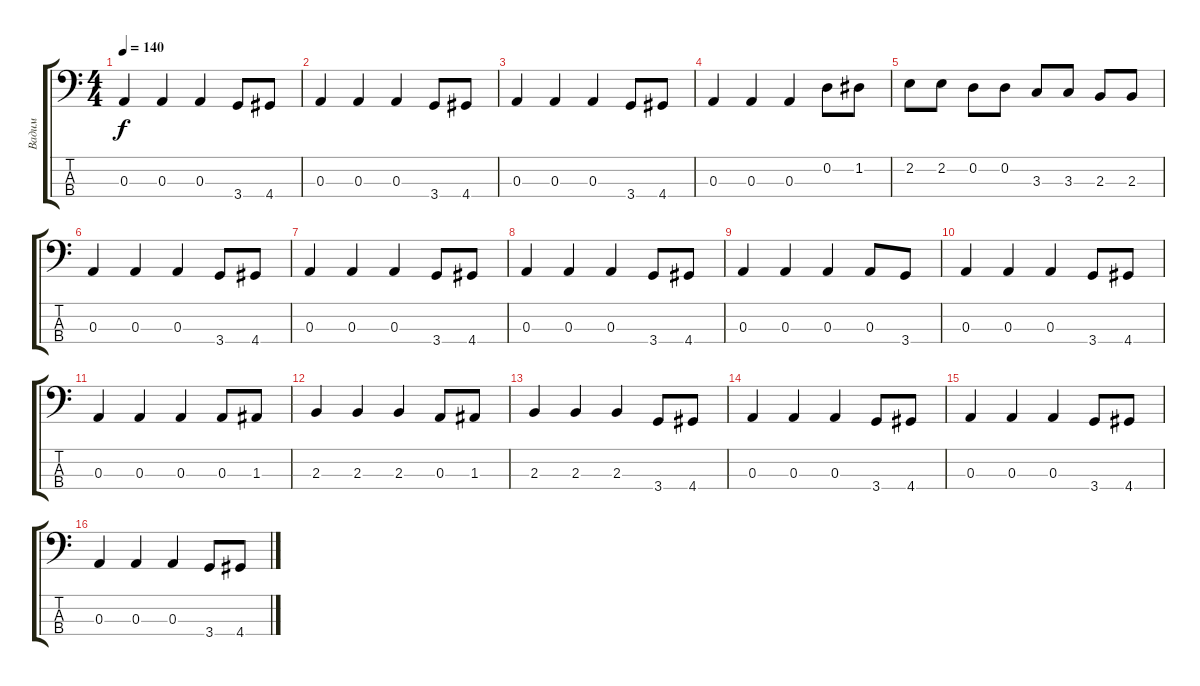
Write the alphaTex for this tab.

\track ("Вадим" "Вадим") {instrument synthbass2}
\staff {score tabs}
\tuning (G2 D2 A1 E1) {hide}
\ts (4 4)
\tempo 140
\clef f4
\ks c
0.3.4{dy f} 0.3.4 0.3.4 3.4.8 4.4.8 |
0.3.4 0.3.4 0.3.4 3.4.8 4.4.8 |
0.3.4 0.3.4 0.3.4 3.4.8 4.4.8 |
0.3.4 0.3.4 0.3.4 0.2.8 1.2.8 |
2.2.8 2.2.8 0.2.8 0.2.8 3.3.8 3.3.8 2.3.8 2.3.8 |
0.3.4 0.3.4 0.3.4 3.4.8 4.4.8 |
0.3.4 0.3.4 0.3.4 3.4.8 4.4.8 |
0.3.4 0.3.4 0.3.4 3.4.8 4.4.8 |
0.3.4 0.3.4 0.3.4 0.3.8 3.4.8 |
0.3.4 0.3.4 0.3.4 3.4.8 4.4.8 |
0.3.4 0.3.4 0.3.4 0.3.8 1.3.8 |
2.3.4 2.3.4 2.3.4 0.3.8 1.3.8 |
2.3.4 2.3.4 2.3.4 3.4.8 4.4.8 |
0.3.4 0.3.4 0.3.4 3.4.8 4.4.8 |
0.3.4 0.3.4 0.3.4 3.4.8 4.4.8 |
0.3.4 0.3.4 0.3.4 3.4.8 4.4.8
